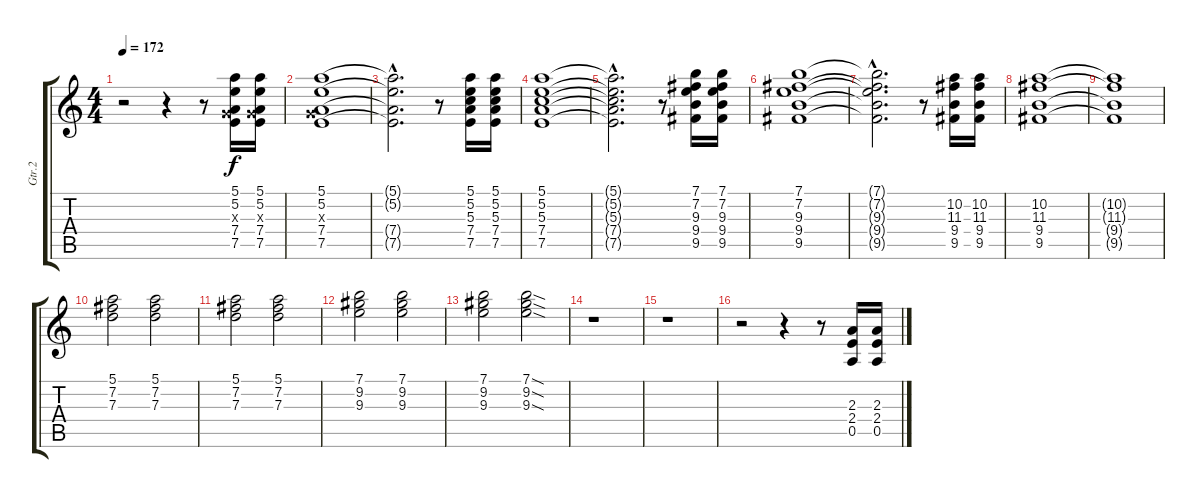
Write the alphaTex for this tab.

\track ("Gtr.2" "Gtr.2") {instrument overdrivenguitar}
\staff {score tabs}
\tuning (E4 B3 G3 D3 A2 E2) {hide}
\ts (4 4)
\tempo 172
\clef g2
\ks c
r.2{dy f} r.4 r.8 (5.1 5.2 0.3{x} 7.4 7.5).16 (5.1 5.2 0.3{x} 7.4 7.5).16 |
(5.1 5.2 0.3{x} 7.4 7.5).1 |
(5.1{hac t} 5.2{hac t} 7.4{hac t} 7.5{hac t}).2{d} r.8 (5.1 5.2 5.3 7.4 7.5).16 (5.1 5.2 5.3 7.4 7.5).16 |
(5.1 5.2 5.3 7.4 7.5).1 |
(5.1{hac t} 5.2{hac t} 5.3{hac t} 7.4{hac t} 7.5{hac t}).2{d} r.8 (7.1 7.2 9.3 9.4 9.5).16 (7.1 7.2 9.3 9.4 9.5).16 |
(7.1 7.2 9.3 9.4 9.5).1 |
(7.1{hac t} 7.2{hac t} 9.3{hac t} 9.4{hac t} 9.5{hac t}).2{d} r.8 (10.2 11.3 9.4 9.5).16 (10.2 11.3 9.4 9.5).16 |
(10.2 11.3 9.4 9.5).1 |
(10.2{t} 11.3{t} 9.4{t} 9.5{t}).1 |
(5.1 7.2 7.3).2 (5.1 7.2 7.3).2 |
(5.1 7.2 7.3).2 (5.1 7.2 7.3).2 |
(7.1 9.2 9.3).2 (7.1 9.2 9.3).2 |
(7.1 9.2 9.3).2 (7.1{sod} 9.2{sod} 9.3{sod}).2 |
r.1 |
r.1 |
r.2 r.4 r.8 (2.3 2.4 0.5).16 (2.3 2.4 0.5).16
